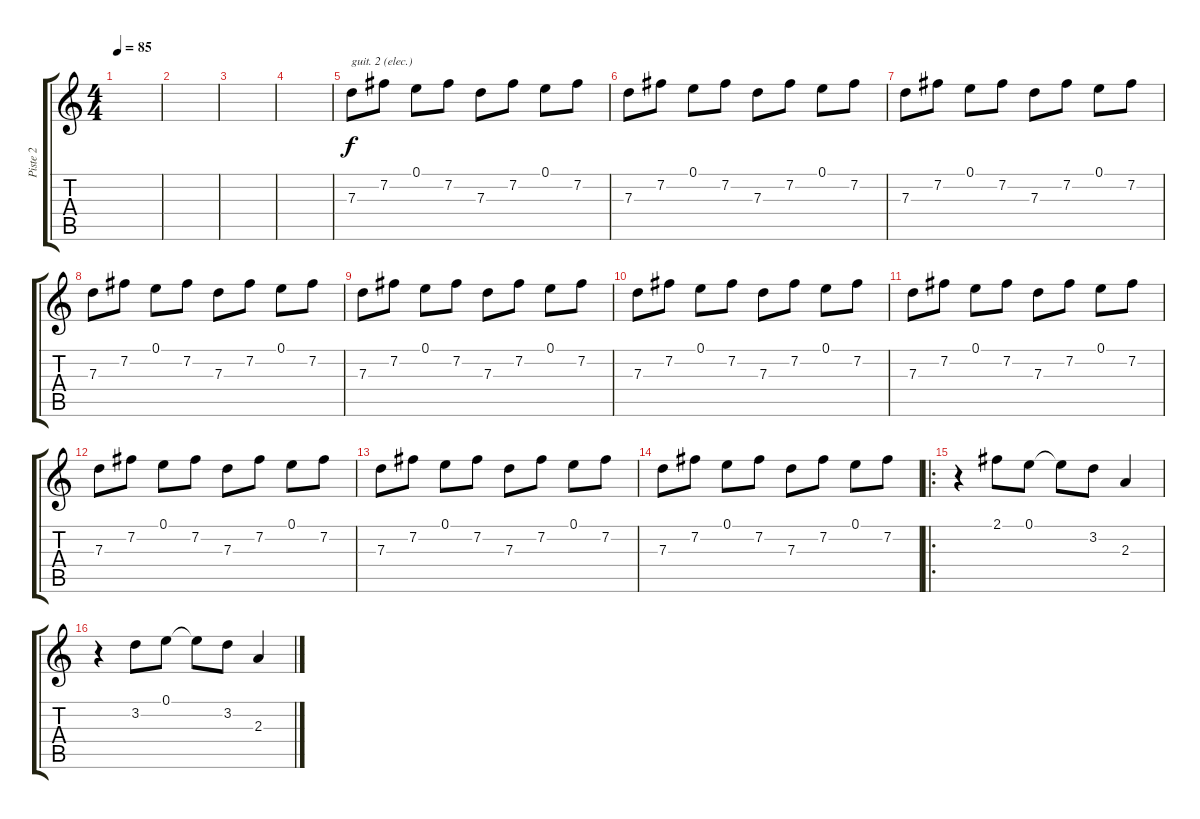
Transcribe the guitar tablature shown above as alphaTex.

\track ("Piste 2" "Piste 2") {instrument acousticguitarnylon}
\staff {score tabs}
\tuning (E4 B3 G3 D3 A2 E2) {hide}
\ts (4 4)
\tempo 85
\clef g2
\ks c
|
|
|
|
7.3.8{txt "guit. 2 (elec.)"} 7.2.8 0.1.8 7.2.8 7.3.8 7.2.8 0.1.8 7.2.8 |
7.3.8 7.2.8 0.1.8 7.2.8 7.3.8 7.2.8 0.1.8 7.2.8 |
7.3.8 7.2.8 0.1.8 7.2.8 7.3.8 7.2.8 0.1.8 7.2.8 |
7.3.8 7.2.8 0.1.8 7.2.8 7.3.8 7.2.8 0.1.8 7.2.8 |
7.3.8 7.2.8 0.1.8 7.2.8 7.3.8 7.2.8 0.1.8 7.2.8 |
7.3.8 7.2.8 0.1.8 7.2.8 7.3.8 7.2.8 0.1.8 7.2.8 |
7.3.8 7.2.8 0.1.8 7.2.8 7.3.8 7.2.8 0.1.8 7.2.8 |
7.3.8 7.2.8 0.1.8 7.2.8 7.3.8 7.2.8 0.1.8 7.2.8 |
7.3.8 7.2.8 0.1.8 7.2.8 7.3.8 7.2.8 0.1.8 7.2.8 |
7.3.8 7.2.8 0.1.8 7.2.8 7.3.8 7.2.8 0.1.8 7.2.8 |
\ro
r.4 2.1.8 0.1.8 0.1{t}.8 3.2.8 2.3.4 |
r.4 3.2.8 0.1.8 0.1{t}.8 3.2.8 2.3.4
